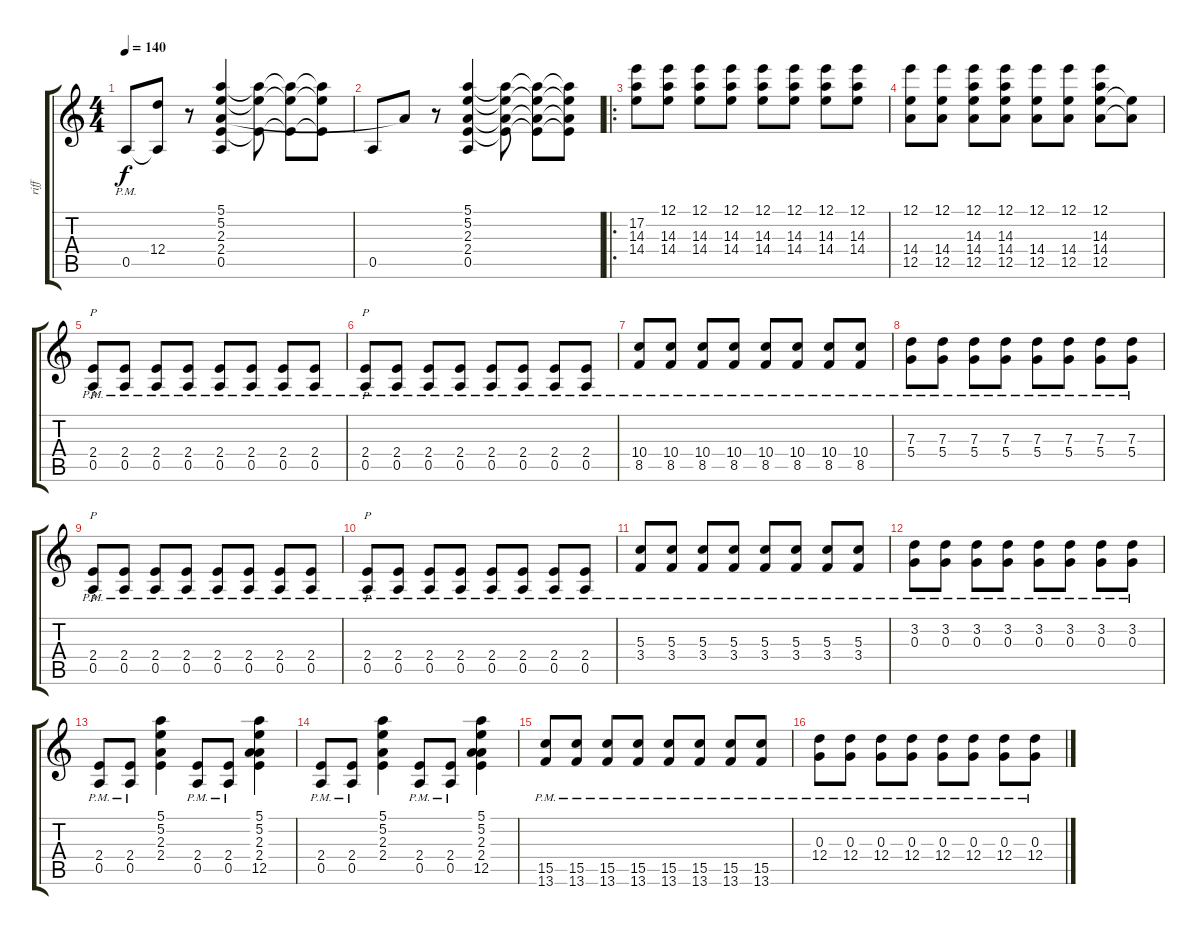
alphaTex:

\track ("riff" "riff") {instrument distortionguitar}
\staff {score tabs}
\tuning (E4 B3 G3 D3 A2 E2) {hide}
\ts (4 4)
\tempo 140
\clef g2
\ks c
0.5{pm}.8{dy f} (12.4{t} 0.5{t}).8 r.8 (5.1 5.2 2.3 2.4 0.5).4 (5.1{t} 5.2{t} 2.4{t}).8 (5.1{t} 5.2{t} 2.4{t}).8 (5.1{t} 5.2{t} 2.4{t}).8 |
0.5.8 2.3{t}.8 r.8 (5.1 5.2 2.3 2.4 0.5).4 (5.1{t} 5.2{t} 2.3{t} 2.4{t}).8 (5.1{t} 5.2{t} 2.3{t} 2.4{t}).8 (5.1{t} 5.2{t} 2.3{t} 2.4{t}).8 |
\ro
(17.2 14.3 14.4).8{volume 9 instrument distortionguitar} (12.1 14.3 14.4).8 (12.1 14.3 14.4).8 (12.1 14.3 14.4).8 (12.1 14.3 14.4).8 (12.1 14.3 14.4).8 (12.1 14.3 14.4).8 (12.1 14.3 14.4).8 |
(12.1 14.4 12.5).8{volume 11 instrument distortionguitar} (12.1 14.4 12.5).8 (12.1 14.3 14.4 12.5).8 (12.1 14.3 14.4 12.5).8 (12.1 14.4 12.5).8 (12.1 14.4 12.5).8 (12.1 14.3 14.4 12.5).8 (14.4{t} 12.5{t}).8 |
(2.4{pm} 0.5{pm}).8{p volume 13 instrument distortionguitar} (2.4{pm} 0.5{pm}).8 (2.4{pm} 0.5{pm}).8 (2.4{pm} 0.5{pm}).8 (2.4{pm} 0.5{pm}).8 (2.4{pm} 0.5{pm}).8 (2.4{pm} 0.5{pm}).8 (2.4{pm} 0.5{pm}).8 |
(2.4{pm} 0.5{pm}).8{p volume 13 instrument distortionguitar} (2.4{pm} 0.5{pm}).8 (2.4{pm} 0.5{pm}).8 (2.4{pm} 0.5{pm}).8 (2.4{pm} 0.5{pm}).8 (2.4{pm} 0.5{pm}).8 (2.4{pm} 0.5{pm}).8 (2.4{pm} 0.5{pm}).8 |
(10.4{pm} 8.5{pm}).8 (10.4{pm} 8.5{pm}).8 (10.4{pm} 8.5{pm}).8 (10.4{pm} 8.5{pm}).8 (10.4{pm} 8.5{pm}).8 (10.4{pm} 8.5{pm}).8 (10.4{pm} 8.5{pm}).8 (10.4{pm} 8.5{pm}).8 |
(7.3{pm} 5.4{pm}).8 (7.3{pm} 5.4{pm}).8 (7.3{pm} 5.4{pm}).8 (7.3{pm} 5.4{pm}).8 (7.3{pm} 5.4{pm}).8 (7.3{pm} 5.4{pm}).8 (7.3{pm} 5.4{pm}).8 (7.3{pm} 5.4{pm}).8 |
(2.4{pm} 0.5{pm}).8{p volume 13 instrument distortionguitar} (2.4{pm} 0.5{pm}).8 (2.4{pm} 0.5{pm}).8 (2.4{pm} 0.5{pm}).8 (2.4{pm} 0.5{pm}).8 (2.4{pm} 0.5{pm}).8 (2.4{pm} 0.5{pm}).8 (2.4{pm} 0.5{pm}).8 |
(2.4{pm} 0.5{pm}).8{p volume 13 instrument distortionguitar} (2.4{pm} 0.5{pm}).8 (2.4{pm} 0.5{pm}).8 (2.4{pm} 0.5{pm}).8 (2.4{pm} 0.5{pm}).8 (2.4{pm} 0.5{pm}).8 (2.4{pm} 0.5{pm}).8 (2.4{pm} 0.5{pm}).8 |
(5.3{pm} 3.4{pm}).8 (5.3{pm} 3.4{pm}).8 (5.3{pm} 3.4{pm}).8 (5.3{pm} 3.4{pm}).8 (5.3{pm} 3.4{pm}).8 (5.3{pm} 3.4{pm}).8 (5.3{pm} 3.4{pm}).8 (5.3{pm} 3.4{pm}).8 |
(3.2{pm} 0.3{pm}).8 (3.2{pm} 0.3{pm}).8 (3.2{pm} 0.3{pm}).8 (3.2{pm} 0.3{pm}).8 (3.2{pm} 0.3{pm}).8 (3.2{pm} 0.3{pm}).8 (3.2{pm} 0.3{pm}).8 (3.2{pm} 0.3{pm}).8 |
(2.4{pm} 0.5{pm}).8 (2.4{pm} 0.5{pm}).8 (5.1 5.2 2.3 2.4).4 (2.4{pm} 0.5{pm}).8 (2.4{pm} 0.5{pm}).8 (5.1 5.2 2.3 2.4 12.5).4 |
(2.4{pm} 0.5{pm}).8 (2.4{pm} 0.5{pm}).8 (5.1 5.2 2.3 2.4).4 (2.4{pm} 0.5{pm}).8 (2.4{pm} 0.5{pm}).8 (5.1 5.2 2.3 2.4 12.5).4 |
(15.5{pm} 13.6{pm}).8 (15.5{pm} 13.6{pm}).8 (15.5{pm} 13.6{pm}).8 (15.5{pm} 13.6{pm}).8 (15.5{pm} 13.6{pm}).8 (15.5{pm} 13.6{pm}).8 (15.5{pm} 13.6{pm}).8 (15.5{pm} 13.6{pm}).8 |
(0.3{pm} 12.4{pm}).8 (0.3{pm} 12.4{pm}).8 (0.3{pm} 12.4{pm}).8 (0.3{pm} 12.4{pm}).8 (0.3{pm} 12.4{pm}).8 (0.3{pm} 12.4{pm}).8 (0.3{pm} 12.4{pm}).8 (0.3{pm} 12.4{pm}).8
